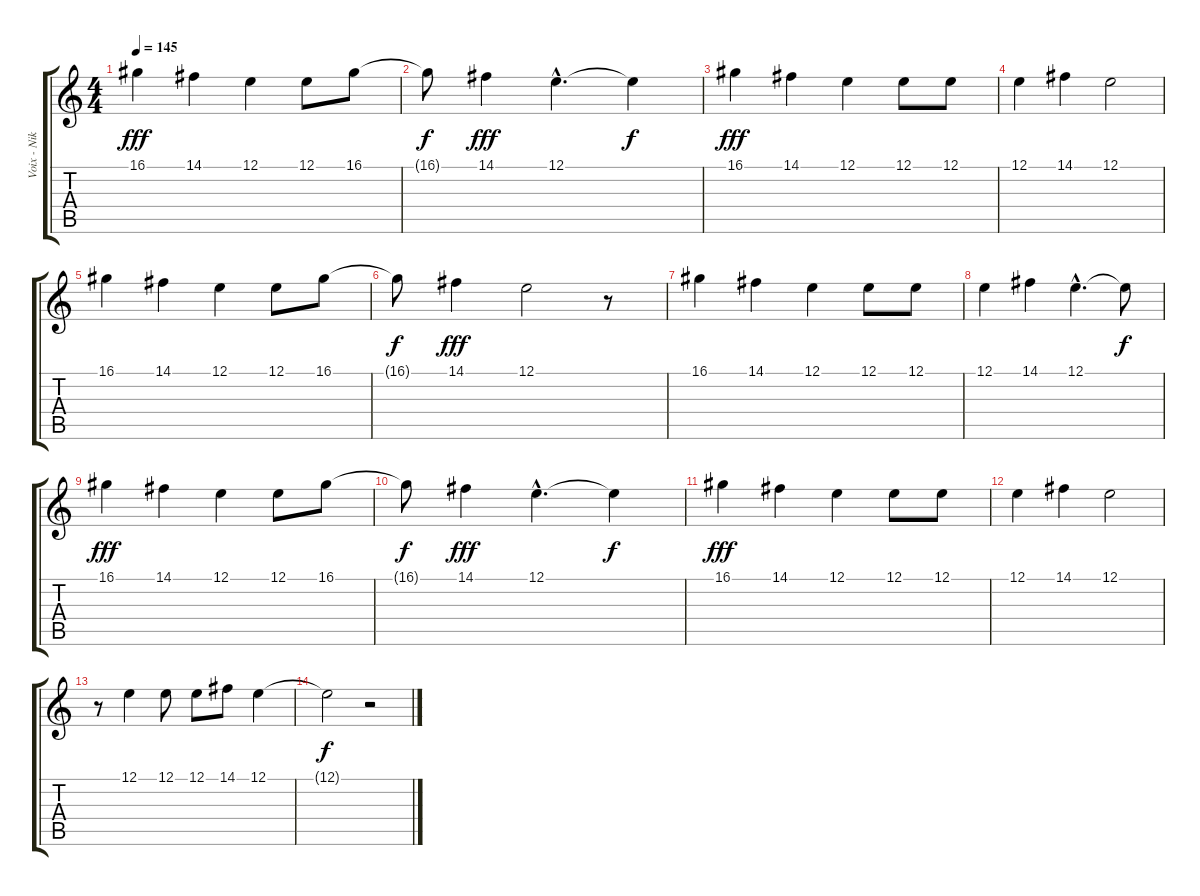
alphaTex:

\track ("Voix - Nikola" "Voix - Nik") {instrument flute}
\staff {score tabs}
\tuning (E4 B3 G3 D3 A2 E2) {hide}
\ts (4 4)
\tempo 145
\clef g2
\ks c
16.1.4{dy fff} 14.1.4 12.1.4 12.1.8 16.1.8 |
16.1{t}.8{dy f} 14.1.4{dy fff} 12.1{hac}.4{d} 12.1{t}.4{dy f} |
16.1.4{dy fff} 14.1.4 12.1.4 12.1.8 12.1.8 |
12.1.4 14.1.4 12.1.2 |
16.1.4 14.1.4 12.1.4 12.1.8 16.1.8 |
16.1{t}.8{dy f} 14.1.4{dy fff} 12.1.2 r.8 |
16.1.4 14.1.4 12.1.4 12.1.8 12.1.8 |
12.1.4 14.1.4 12.1{hac}.4{d} 12.1{t}.8{dy f} |
16.1.4{dy fff} 14.1.4 12.1.4 12.1.8 16.1.8 |
16.1{t}.8{dy f} 14.1.4{dy fff} 12.1{hac}.4{d} 12.1{t}.4{dy f} |
16.1.4{dy fff} 14.1.4 12.1.4 12.1.8 12.1.8 |
12.1.4 14.1.4 12.1.2 |
r.8 12.1.4 12.1.8 12.1.8 14.1.8 12.1.4 |
12.1{t}.2{dy f} r.2
